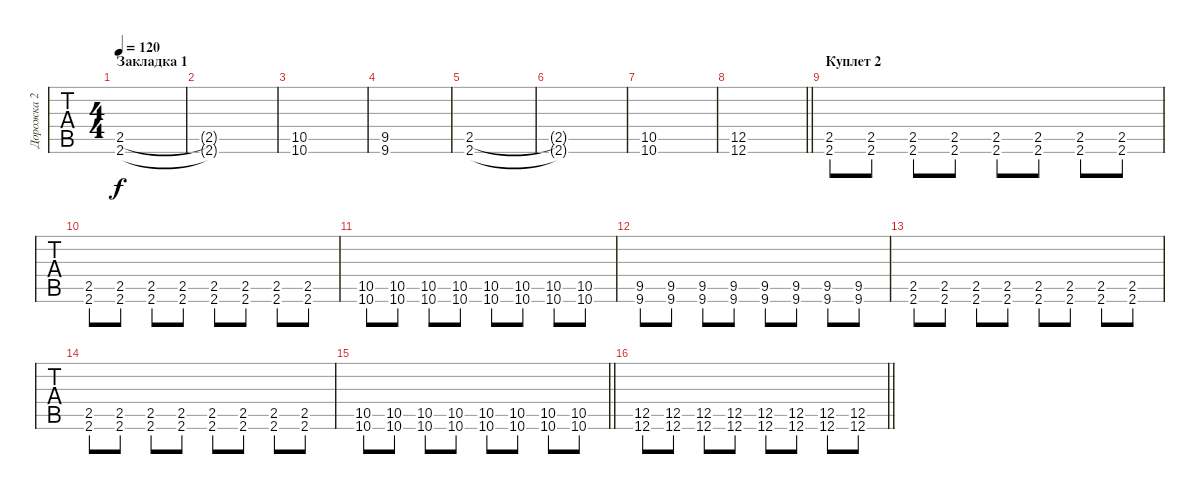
\track ("Дорожка 2" "Дорожка 2") {instrument distortionguitar}
\staff {tabs}
\tuning (E4 B3 G3 D3 A2 D2) {hide}
\ts (4 4)
\section ("" "Закладка 1")
\tempo 120
\clef g2
\ks c
(2.5 2.6).1{dy f} |
(2.5{t} 2.6{t}).1 |
(10.5 10.6).1 |
(9.5 9.6).1 |
(2.5 2.6).1 |
(2.5{t} 2.6{t}).1 |
(10.5 10.6).1 |
\barLineRight lightlight
(12.5 12.6).1 |
\section ("" "Куплет 2")
(2.5 2.6).8 (2.5 2.6).8 (2.5 2.6).8 (2.5 2.6).8 (2.5 2.6).8 (2.5 2.6).8 (2.5 2.6).8 (2.5 2.6).8 |
(2.5 2.6).8 (2.5 2.6).8 (2.5 2.6).8 (2.5 2.6).8 (2.5 2.6).8 (2.5 2.6).8 (2.5 2.6).8 (2.5 2.6).8 |
(10.5 10.6).8 (10.5 10.6).8 (10.5 10.6).8 (10.5 10.6).8 (10.5 10.6).8 (10.5 10.6).8 (10.5 10.6).8 (10.5 10.6).8 |
(9.5 9.6).8 (9.5 9.6).8 (9.5 9.6).8 (9.5 9.6).8 (9.5 9.6).8 (9.5 9.6).8 (9.5 9.6).8 (9.5 9.6).8 |
(2.5 2.6).8 (2.5 2.6).8 (2.5 2.6).8 (2.5 2.6).8 (2.5 2.6).8 (2.5 2.6).8 (2.5 2.6).8 (2.5 2.6).8 |
(2.5 2.6).8 (2.5 2.6).8 (2.5 2.6).8 (2.5 2.6).8 (2.5 2.6).8 (2.5 2.6).8 (2.5 2.6).8 (2.5 2.6).8 |
\barLineRight lightlight
(10.5 10.6).8 (10.5 10.6).8 (10.5 10.6).8 (10.5 10.6).8 (10.5 10.6).8 (10.5 10.6).8 (10.5 10.6).8 (10.5 10.6).8 |
\section ("" "")
\barLineRight lightlight
(12.5 12.6).8 (12.5 12.6).8 (12.5 12.6).8 (12.5 12.6).8 (12.5 12.6).8 (12.5 12.6).8 (12.5 12.6).8 (12.5 12.6).8
